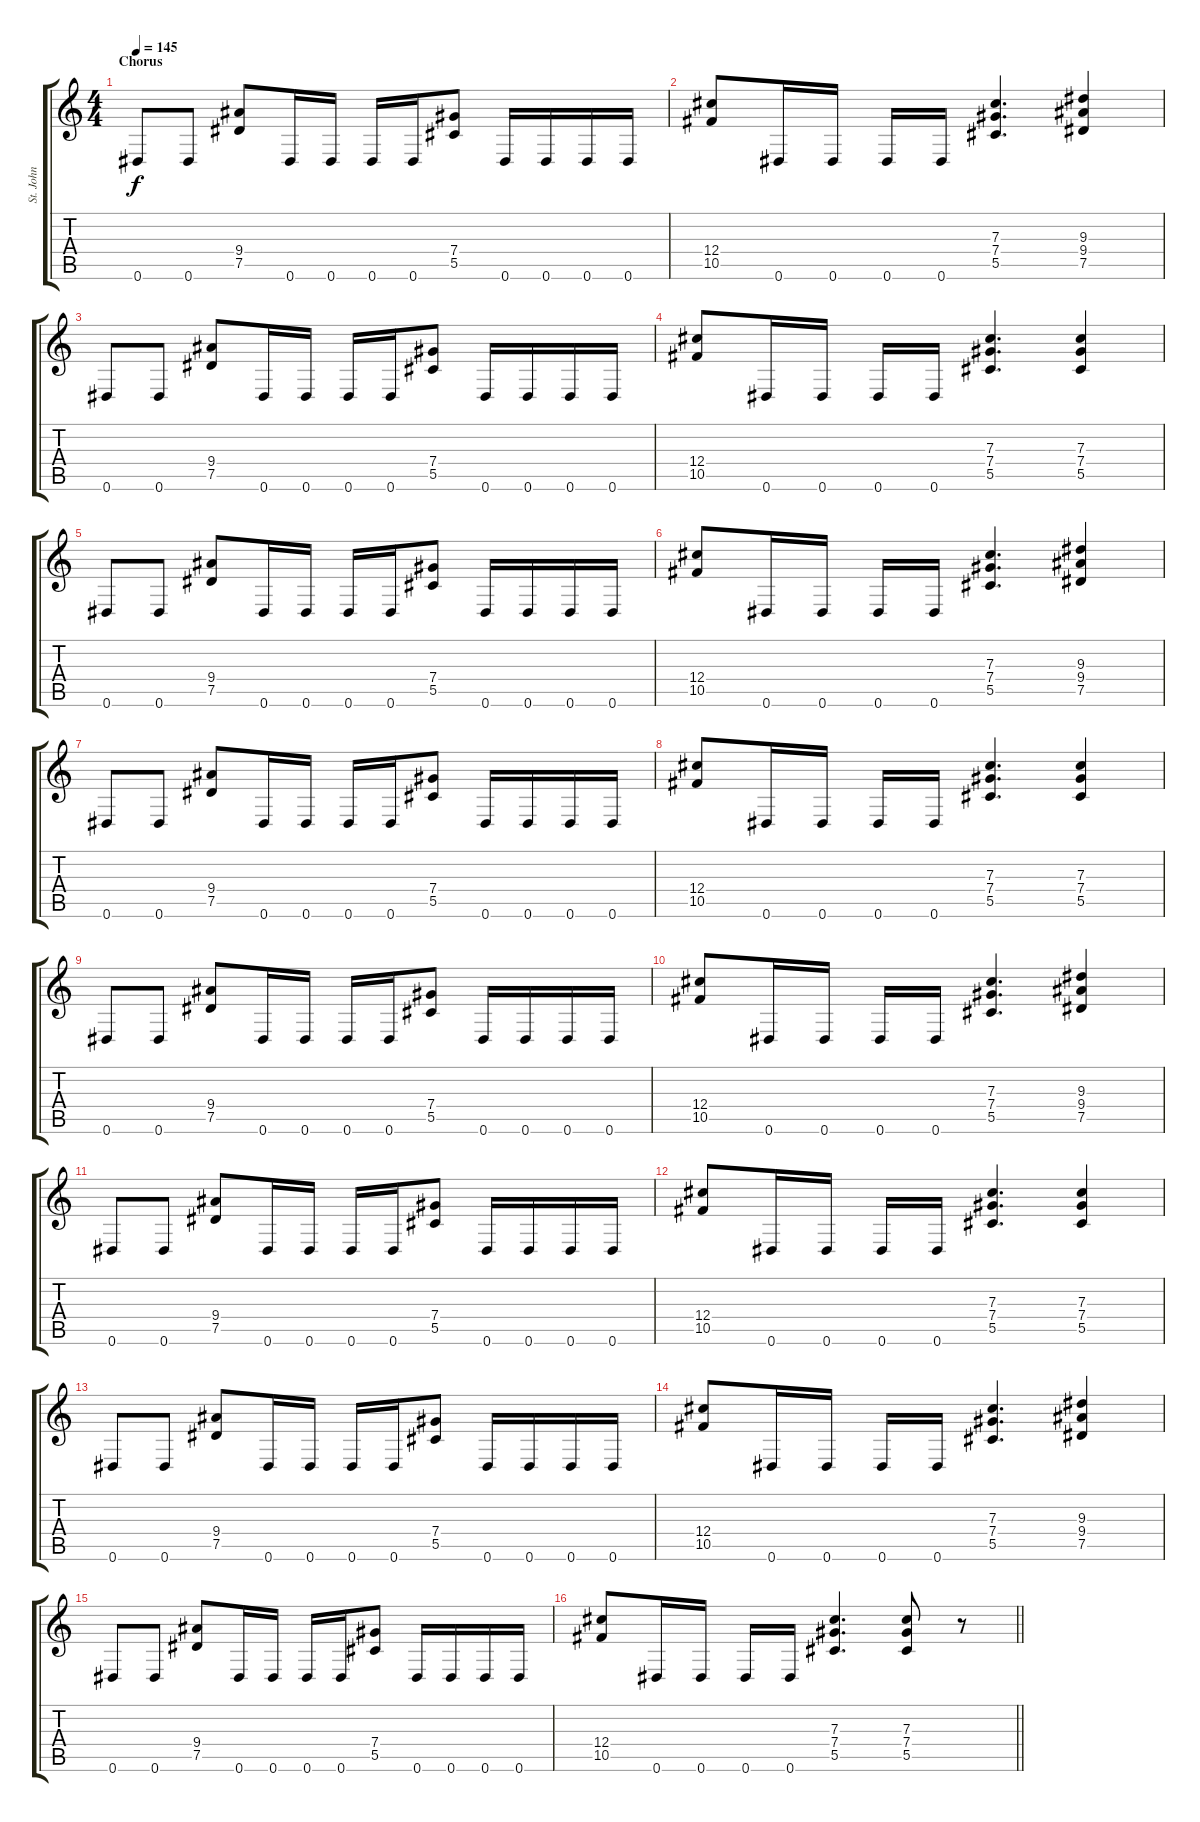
\track ("St. John" "St. John") {instrument distortionguitar}
\staff {score tabs}
\tuning (Eb4 Bb3 Gb3 Db3 Ab2 Eb2) {hide}
\ts (4 4)
\section ("" "Chorus")
\tempo 145
\clef g2
\ks c
0.6.8{dy f balance 0} 0.6.8 (9.4 7.5).8 0.6.16 0.6.16 0.6.16 0.6.16 (7.4 5.5).8 0.6.16 0.6.16 0.6.16 0.6.16 |
(12.4 10.5).8 0.6.16 0.6.16 0.6.16 0.6.16 (7.3 7.4 5.5).4{d} (9.3 9.4 7.5).4 |
0.6.8 0.6.8 (9.4 7.5).8 0.6.16 0.6.16 0.6.16 0.6.16 (7.4 5.5).8 0.6.16 0.6.16 0.6.16 0.6.16 |
(12.4 10.5).8 0.6.16 0.6.16 0.6.16 0.6.16 (7.3 7.4 5.5).4{d} (7.3 7.4 5.5).4 |
0.6.8 0.6.8 (9.4 7.5).8 0.6.16 0.6.16 0.6.16 0.6.16 (7.4 5.5).8 0.6.16 0.6.16 0.6.16 0.6.16 |
(12.4 10.5).8 0.6.16 0.6.16 0.6.16 0.6.16 (7.3 7.4 5.5).4{d} (9.3 9.4 7.5).4 |
0.6.8 0.6.8 (9.4 7.5).8 0.6.16 0.6.16 0.6.16 0.6.16 (7.4 5.5).8 0.6.16 0.6.16 0.6.16 0.6.16 |
(12.4 10.5).8 0.6.16 0.6.16 0.6.16 0.6.16 (7.3 7.4 5.5).4{d} (7.3 7.4 5.5).4 |
0.6.8 0.6.8 (9.4 7.5).8 0.6.16 0.6.16 0.6.16 0.6.16 (7.4 5.5).8 0.6.16 0.6.16 0.6.16 0.6.16 |
(12.4 10.5).8 0.6.16 0.6.16 0.6.16 0.6.16 (7.3 7.4 5.5).4{d} (9.3 9.4 7.5).4 |
0.6.8 0.6.8 (9.4 7.5).8 0.6.16 0.6.16 0.6.16 0.6.16 (7.4 5.5).8 0.6.16 0.6.16 0.6.16 0.6.16 |
(12.4 10.5).8 0.6.16 0.6.16 0.6.16 0.6.16 (7.3 7.4 5.5).4{d} (7.3 7.4 5.5).4 |
0.6.8 0.6.8 (9.4 7.5).8 0.6.16 0.6.16 0.6.16 0.6.16 (7.4 5.5).8 0.6.16 0.6.16 0.6.16 0.6.16 |
(12.4 10.5).8 0.6.16 0.6.16 0.6.16 0.6.16 (7.3 7.4 5.5).4{d} (9.3 9.4 7.5).4 |
0.6.8 0.6.8 (9.4 7.5).8 0.6.16 0.6.16 0.6.16 0.6.16 (7.4 5.5).8 0.6.16 0.6.16 0.6.16 0.6.16 |
\barLineRight lightlight
(12.4 10.5).8 0.6.16 0.6.16 0.6.16 0.6.16 (7.3 7.4 5.5).4{d} (7.3 7.4 5.5).8 r.8
